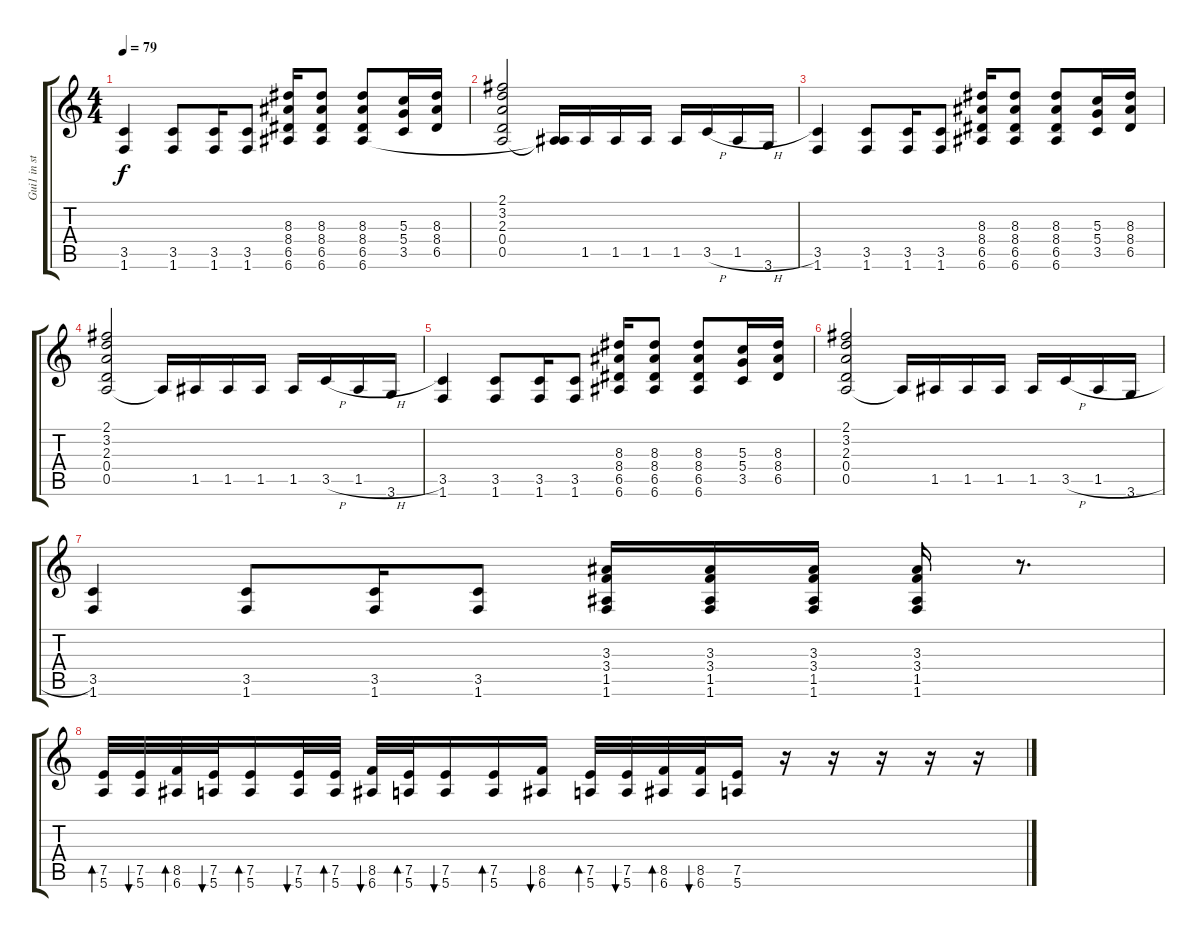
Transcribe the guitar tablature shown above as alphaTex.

\track ("Gui1 in std tuning" "Gui1 in st") {instrument overdrivenguitar}
\staff {score tabs}
\tuning (E4 B3 G3 D3 A2 E2) {hide}
\ts (4 4)
\tempo 79
\clef g2
\ks c
(3.5 1.6).4{dy f} (3.5 1.6).8 (3.5 1.6).16 (3.5 1.6).8 (8.3 8.4 6.5 6.6).16 (8.3 8.4 6.5 6.6).8 (8.3 8.4 6.5 6.6).8 (5.3 5.4 3.5).16 (8.3 8.4 6.5).16 |
(2.1 3.2 2.3 0.4 0.5).2 (0.5{t} 6.6{t}).16 1.5.16 1.5.16 1.5.16 1.5.16 3.5{h}.16 1.5{h}.16 3.6.16 |
(3.5 1.6).4 (3.5 1.6).8 (3.5 1.6).16 (3.5 1.6).8 (8.3 8.4 6.5 6.6).16 (8.3 8.4 6.5 6.6).8 (8.3 8.4 6.5 6.6).8 (5.3 5.4 3.5).16 (8.3 8.4 6.5).16 |
(2.1 3.2 2.3 0.4 0.5).2 0.5{t}.16 1.5.16 1.5.16 1.5.16 1.5.16 3.5{h}.16 1.5{h}.16 3.6.16 |
(3.5 1.6).4 (3.5 1.6).8 (3.5 1.6).16 (3.5 1.6).8 (8.3 8.4 6.5 6.6).16 (8.3 8.4 6.5 6.6).8 (8.3 8.4 6.5 6.6).8 (5.3 5.4 3.5).16 (8.3 8.4 6.5).16 |
(2.1 3.2 2.3 0.4 0.5).2 0.5{t}.16 1.5.16 1.5.16 1.5.16 1.5.16 3.5{h}.16 1.5{h}.16 3.6.16 |
(3.5 1.6).4 (3.5 1.6).8 (3.5 1.6).16 (3.5 1.6).8 (3.3 3.4 1.5 1.6).16 (3.3 3.4 1.5 1.6).16 (3.3 3.4 1.5 1.6).16 (3.3 3.4 1.5 1.6).16 r.8{d} |
(7.5 5.6).32{bd 60} (7.5 5.6).32{bu 60} (8.5 6.6).32{bd 60} (7.5 5.6).32{bu 60} (7.5 5.6).16{bd 60} (7.5 5.6).32{bu 60} (7.5 5.6).32{bd 60} (8.5 6.6).32{bu 60} (7.5 5.6).32{bd 60} (7.5 5.6).16{bu 60} (7.5 5.6).16{bd 60} (8.5 6.6).16{bu 60} (7.5 5.6).32{bd 60} (7.5 5.6).32{bu 60} (8.5 6.6).32{bd 60} (8.5 6.6).32{bu 60} (7.5 5.6).16 r.16 r.16 r.16 r.16 r.16
